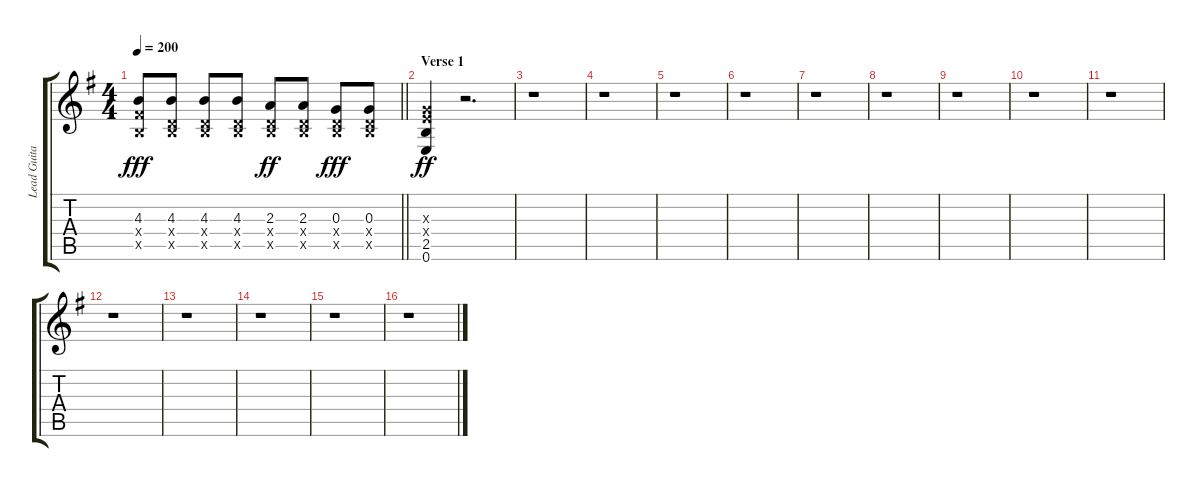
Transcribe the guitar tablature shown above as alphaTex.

\track ("Lead Guitar 1" "Lead Guita") {instrument distortionguitar}
\staff {score tabs}
\tuning (E4 B3 G3 D3 A2 E2) {hide}
\ts (4 4)
\tempo 200
\clef g2
\barLineRight lightlight
\ks g
(4.3 4.4{x} 2.5{x}).8{dy fff} (4.3 0.4{x} 2.5{x}).8 (4.3 0.4{x} 2.5{x}).8 (4.3 0.4{x} 2.5{x}).8 (2.3 0.4{x} 2.5{x}).8{dy ff} (2.3 0.4{x} 2.5{x}).8 (0.3 0.4{x} 2.5{x}).8{dy fff} (0.3 0.4{x} 2.5{x}).8 |
\section ("" "Verse 1")
(0.3{x} 2.4{x} 2.5 0.6).4{dy ff} r.2{d} |
r.1 |
r.1 |
r.1 |
r.1 |
r.1 |
r.1 |
r.1 |
r.1 |
r.1 |
r.1 |
r.1 |
r.1 |
r.1 |
r.1
